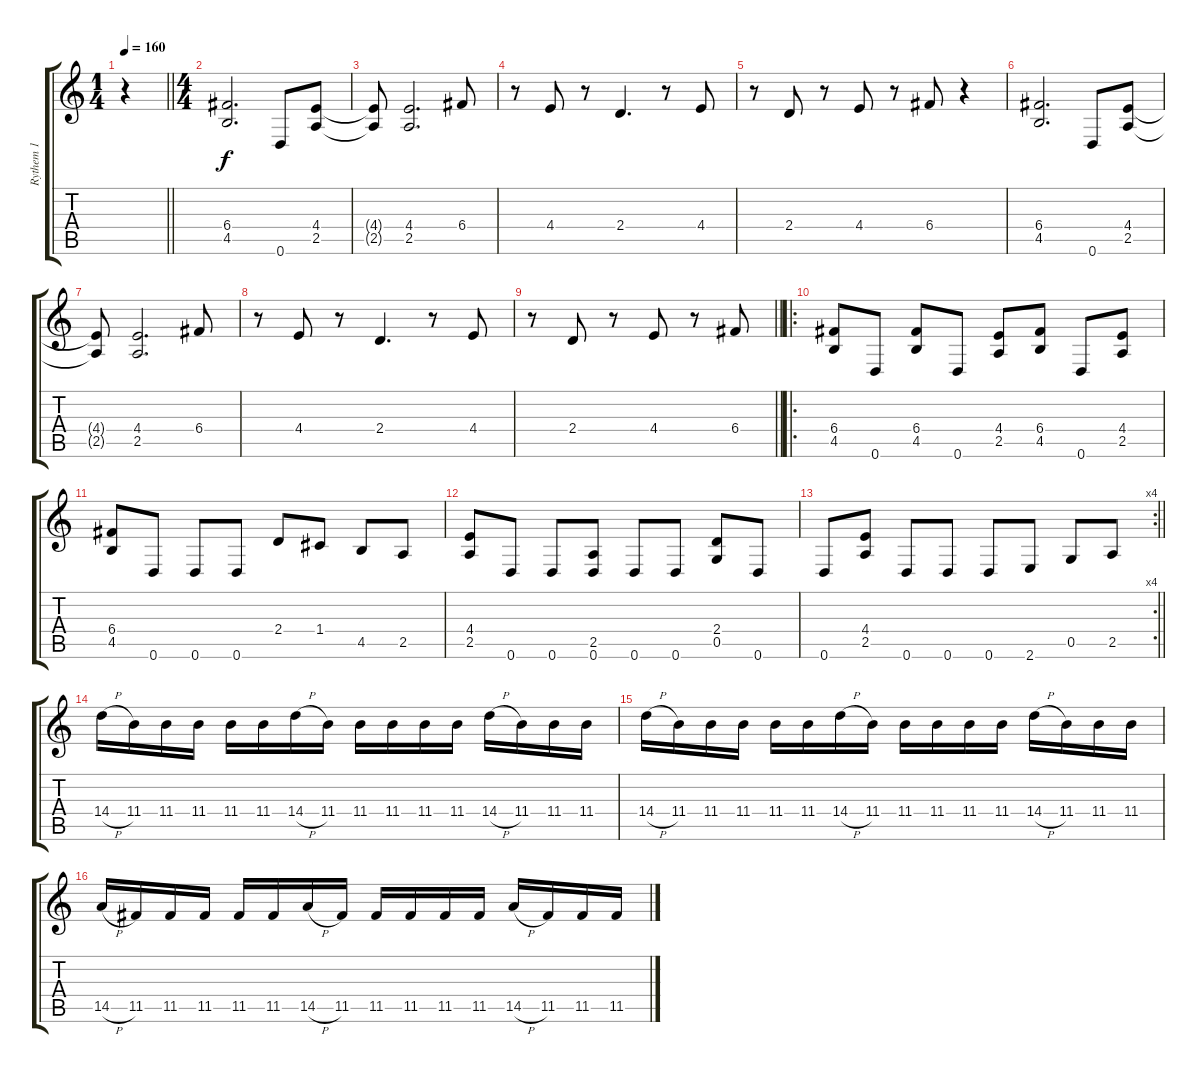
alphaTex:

\track ("Rythem 1" "Rythem 1") {instrument overdrivenguitar}
\staff {score tabs}
\tuning (D4 A3 F3 C3 G2 D2) {hide}
\ts (1 4)
\tempo 160
\clef g2
\barLineRight lightlight
\ks c
r.4{dy f} |
\ts (4 4)
\section ("" "")
(6.4 4.5).2{d} 0.6.8 (4.4 2.5).8 |
(4.4{t} 2.5{t}).8 (4.4 2.5).2{d} 6.4.8 |
r.8 4.4.8 r.8 2.4.4{d} r.8 4.4.8 |
r.8 2.4.8 r.8 4.4.8 r.8 6.4.8 r.4 |
(6.4 4.5).2{d} 0.6.8 (4.4 2.5).8 |
(4.4{t} 2.5{t}).8 (4.4 2.5).2{d} 6.4.8 |
r.8 4.4.8 r.8 2.4.4{d} r.8 4.4.8 |
\barLineRight lightlight
r.8 2.4.8 r.8 4.4.8 r.8 6.4.8 |
\ro
\section ("" "")
(6.4 4.5).8 0.6.8 (6.4 4.5).8 0.6.8 (4.4 2.5).8 (6.4 4.5).8 0.6.8 (4.4 2.5).8 |
(6.4 4.5).8 0.6.8 0.6.8 0.6.8 2.4.8 1.4.8 4.5.8 2.5.8 |
(4.4 2.5).8 0.6.8 0.6.8 (2.5 0.6).8 0.6.8 0.6.8 (2.4 0.5).8 0.6.8 |
\rc 4
\barLineRight lightlight
0.6.8 (4.4 2.5).8 0.6.8 0.6.8 0.6.8 2.6.8 0.5.8 2.5.8 |
\section ("" "")
14.4{h}.16 11.4.16 11.4.16 11.4.16 11.4.16 11.4.16 14.4{h}.16 11.4.16 11.4.16 11.4.16 11.4.16 11.4.16 14.4{h}.16 11.4.16 11.4.16 11.4.16 |
14.4{h}.16 11.4.16 11.4.16 11.4.16 11.4.16 11.4.16 14.4{h}.16 11.4.16 11.4.16 11.4.16 11.4.16 11.4.16 14.4{h}.16 11.4.16 11.4.16 11.4.16 |
14.5{h}.16 11.5.16 11.5.16 11.5.16 11.5.16 11.5.16 14.5{h}.16 11.5.16 11.5.16 11.5.16 11.5.16 11.5.16 14.5{h}.16 11.5.16 11.5.16 11.5.16
